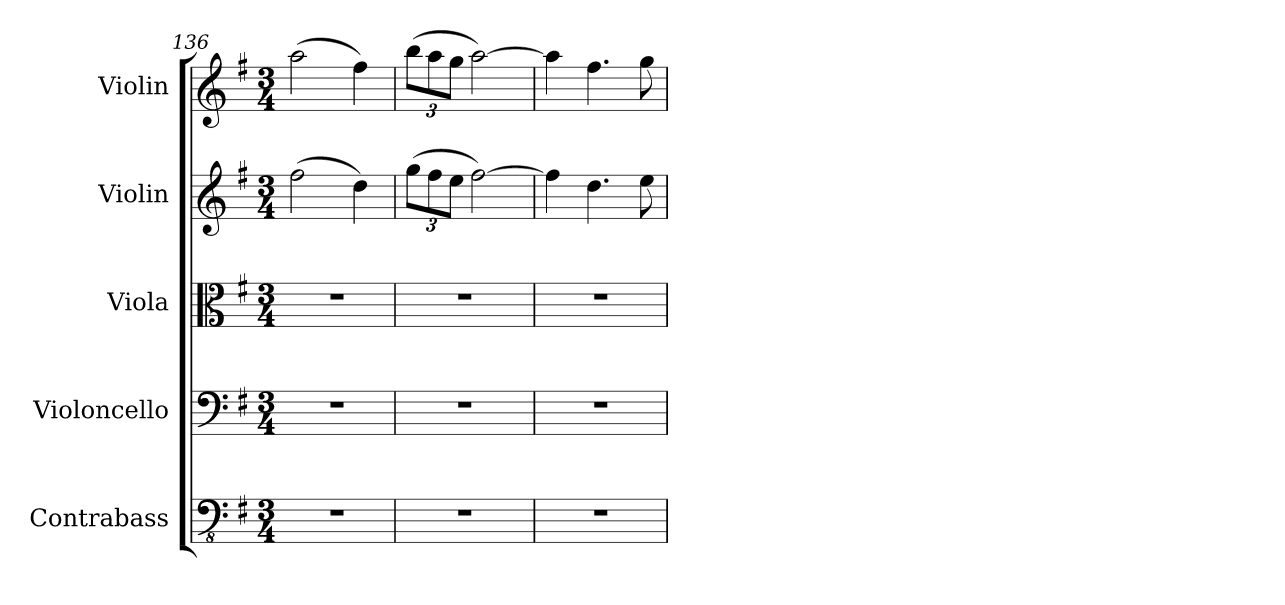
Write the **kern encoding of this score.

**kern	**kern	**kern	**kern	**kern
*part5	*part4	*part3	*part2	*part1
*staff5	*staff4	*staff3	*staff2	*staff1
*I"Contrabass	*I"Violoncello	*I"Viola	*I"Violin	*I"Violin
*I'Cb.	*I'Vc.	*I'Vla.	*I'Vln.	*I'Vln.
*clefFv4	*clefF4	*clefC3	*clefG2	*clefG2
*ITrd7c12	*	*	*	*
*k[f#]	*k[f#]	*k[f#]	*k[f#]	*k[f#]
*M3/4	*M3/4	*M3/4	*M3/4	*M3/4
=136	=136	=136	=136	=136
2.r	2.r	2.r	(2ff#\	(2aa\
.	.	.	4dd\)	4ff#\)
=137	=137	=137	=137	=137
*	*	*	*Xbrackettup	*Xbrackettup
2.r	2.r	2.r	(12gg\L	(12bb\L
.	.	.	12ff#\	12aa\
.	.	.	12ee\J	12gg\J
.	.	.	[2ff#\)	[2aa\)
=138	=138	=138	=138	=138
2.r	2.r	2.r	4ff#\]	4aa\]
*	*	*	*	*MM198
.	.	.	4.dd\	4.ff#\
.	.	.	8ee\	8gg\
=	=	=	=	=
*-	*-	*-	*-	*-
